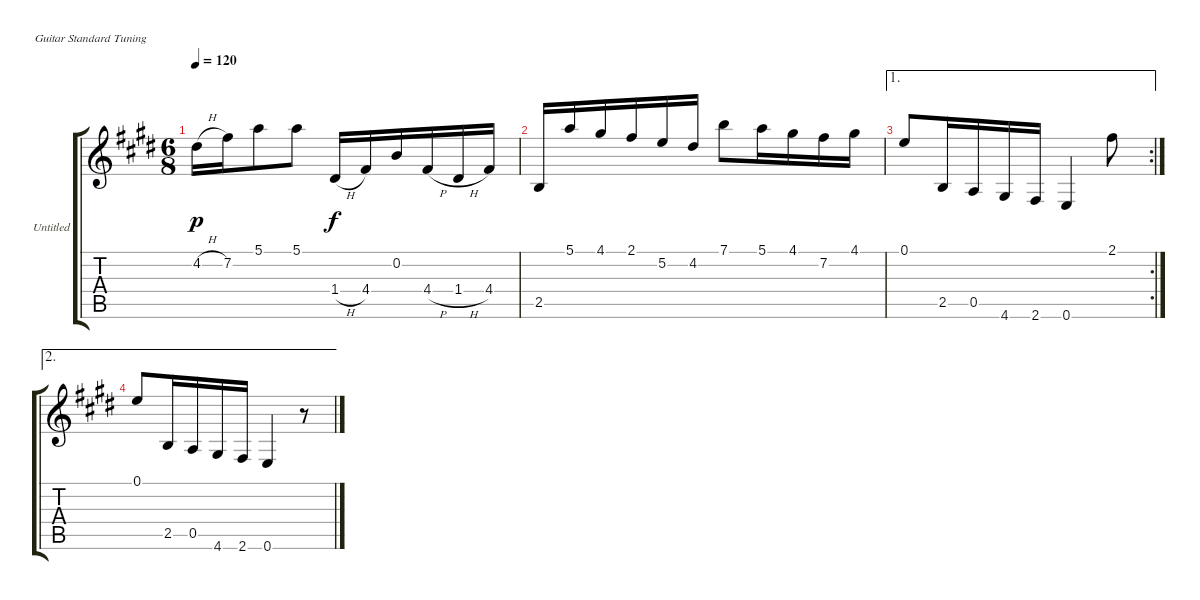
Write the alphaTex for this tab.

\bracketExtendMode groupsimilarinstruments
\firstSystemTrackNameOrientation horizontal
\otherSystemsTrackNameOrientation horizontal
\track ("Untitled" "Untitled") {instrument electricguitarjazz}
\staff {score tabs}
\tuning (E4 B3 G3 D3 A2 E2)
\ts (6 8)
\tempo 120
\clef g2
\ks e
4.2{h}.16{dy p} 7.2.16 5.1.8 5.1.8 1.4{h}.16{dy f} 4.4.16 0.2.16 4.4{h}.16 1.4{h}.16 4.4.16 |
2.5.16 5.1.16 4.1.16 2.1.16 5.2.16 4.2.16 7.1.8 5.1.16 4.1.16 7.2.16 4.1.16 |
\ae 1
\rc 2
0.1.8 2.5.16 0.5.16 4.6.16 2.6.16 0.6.4 2.1.8 |
\ae 2
0.1.8 2.5.16 0.5.16 4.6.16 2.6.16 0.6.4 r.8
